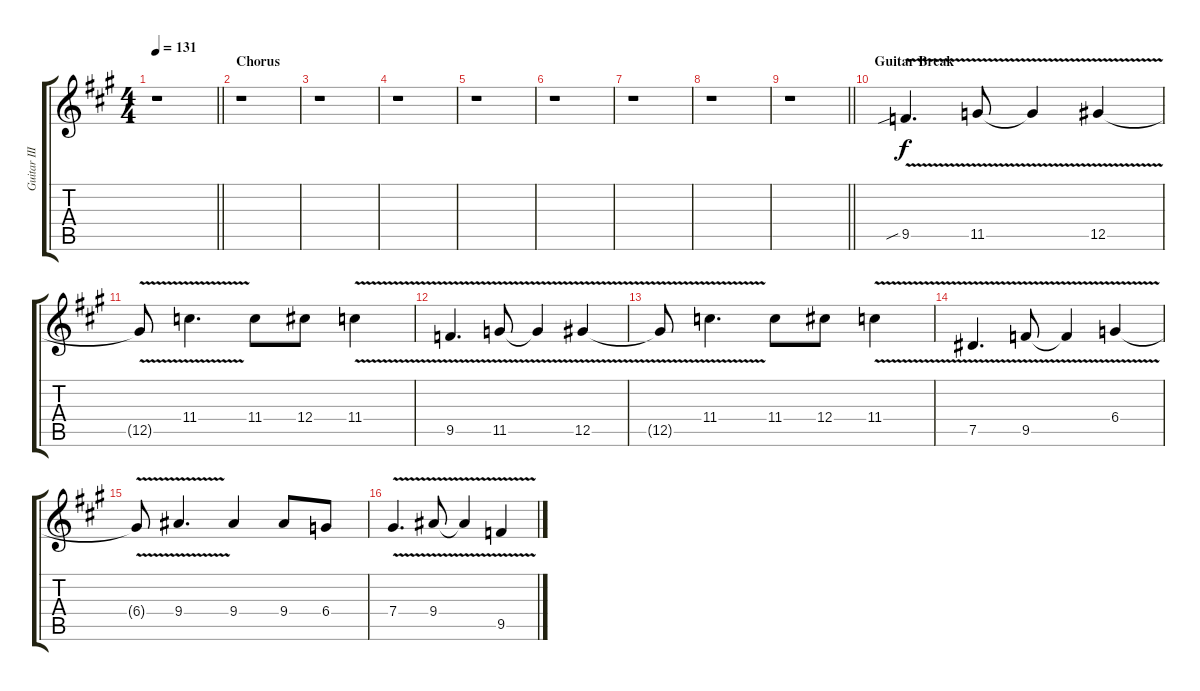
\track ("Guitar III (melody left)" "Guitar III") {instrument distortionguitar}
\staff {score tabs}
\tuning (Eb4 Bb3 Gb3 Db3 Ab2 Eb2) {hide}
\ts (4 4)
\tempo 131
\clef g2
\barLineRight lightlight
\ks f#minor
r.1{dy f} |
\section ("" "Chorus")
r.1 |
r.1 |
r.1 |
r.1 |
r.1 |
r.1 |
r.1 |
\barLineRight lightlight
r.1 |
\section ("" "Guitar Break")
9.5{v sib}.4{d} 11.5{v}.8 11.5{t}.4 12.5{v}.4 |
12.5{t}.8 11.4{v}.4{d} 11.4.8 12.4.8 11.4{v}.4 |
9.5{v}.4{d} 11.5{v}.8 11.5{t}.4 12.5{v}.4 |
12.5{t}.8 11.4{v}.4{d} 11.4.8 12.4.8 11.4{v}.4 |
7.5{v}.4{d} 9.5{v}.8 9.5{t}.4 6.4{v}.4 |
6.4{t}.8 9.4{v}.4{d} 9.4.4 9.4.8 6.4.8 |
7.4{v}.4{d} 9.4{v}.8 9.4{t}.4 9.5{v}.4
